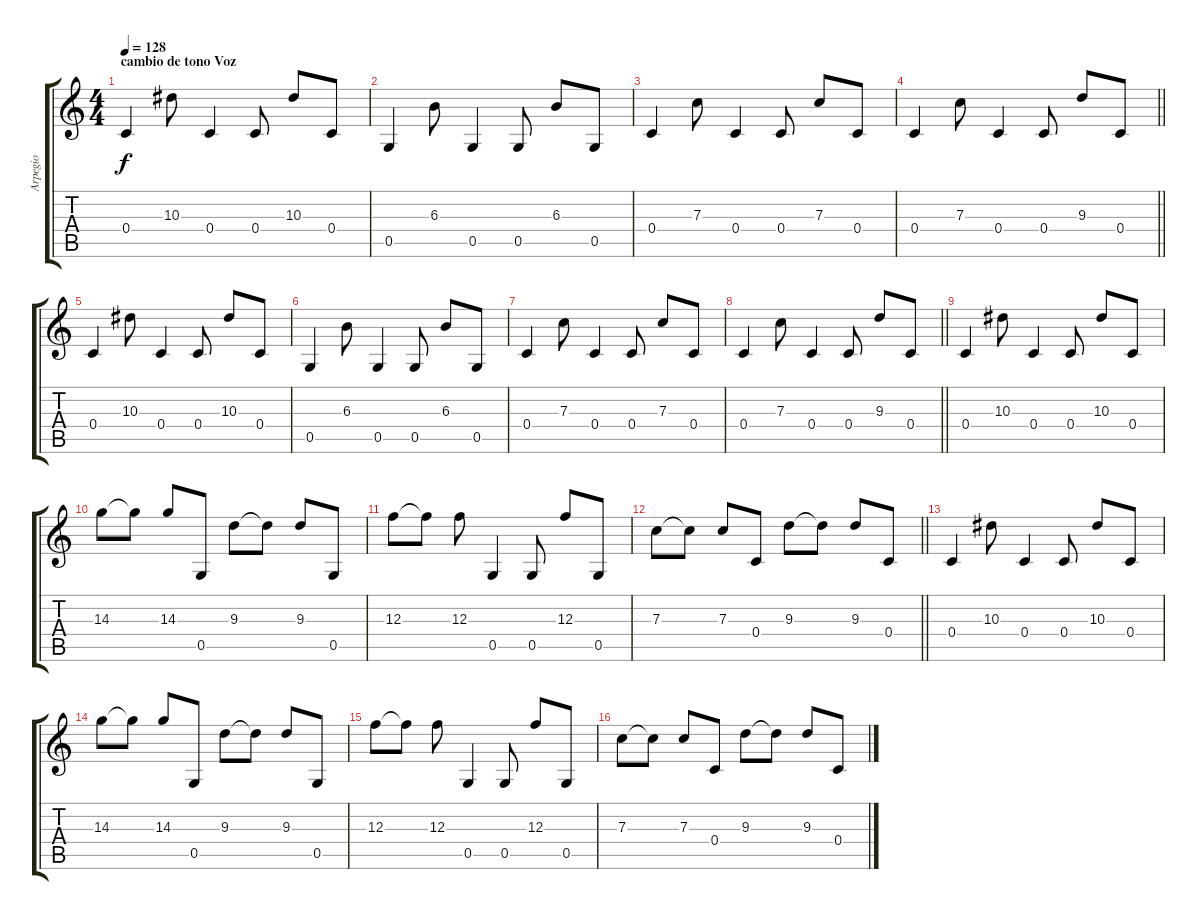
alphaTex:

\track ("Arpegio" "Arpegio") {instrument acousticguitarsteel}
\staff {score tabs}
\tuning (D4 A3 F3 C3 G2 D2) {hide}
\ts (4 4)
\section ("" "cambio de tono Voz")
\tempo 128
\clef g2
\ks c
0.4.4{dy f} 10.3.8 0.4.4 0.4.8 10.3.8 0.4.8 |
0.5.4 6.3.8 0.5.4 0.5.8 6.3.8 0.5.8 |
0.4.4 7.3.8 0.4.4 0.4.8 7.3.8 0.4.8 |
\barLineRight lightlight
0.4.4 7.3.8 0.4.4 0.4.8 9.3.8 0.4.8 |
\section ("" "")
0.4.4 10.3.8 0.4.4 0.4.8 10.3.8 0.4.8 |
0.5.4 6.3.8 0.5.4 0.5.8 6.3.8 0.5.8 |
0.4.4 7.3.8 0.4.4 0.4.8 7.3.8 0.4.8 |
\barLineRight lightlight
0.4.4 7.3.8 0.4.4 0.4.8 9.3.8 0.4.8 |
0.4.4 10.3.8 0.4.4 0.4.8 10.3.8 0.4.8 |
14.3.8 14.3{t}.8 14.3.8 0.5.8 9.3.8 9.3{t}.8 9.3.8 0.5.8 |
12.3.8 12.3{t}.8 12.3.8 0.5.4 0.5.8 12.3.8 0.5.8 |
\barLineRight lightlight
7.3.8 7.3{t}.8 7.3.8 0.4.8 9.3.8 9.3{t}.8 9.3.8 0.4.8 |
0.4.4 10.3.8 0.4.4 0.4.8 10.3.8 0.4.8 |
14.3.8 14.3{t}.8 14.3.8 0.5.8 9.3.8 9.3{t}.8 9.3.8 0.5.8 |
12.3.8 12.3{t}.8 12.3.8 0.5.4 0.5.8 12.3.8 0.5.8 |
7.3.8 7.3{t}.8 7.3.8 0.4.8 9.3.8 9.3{t}.8 9.3.8 0.4.8
